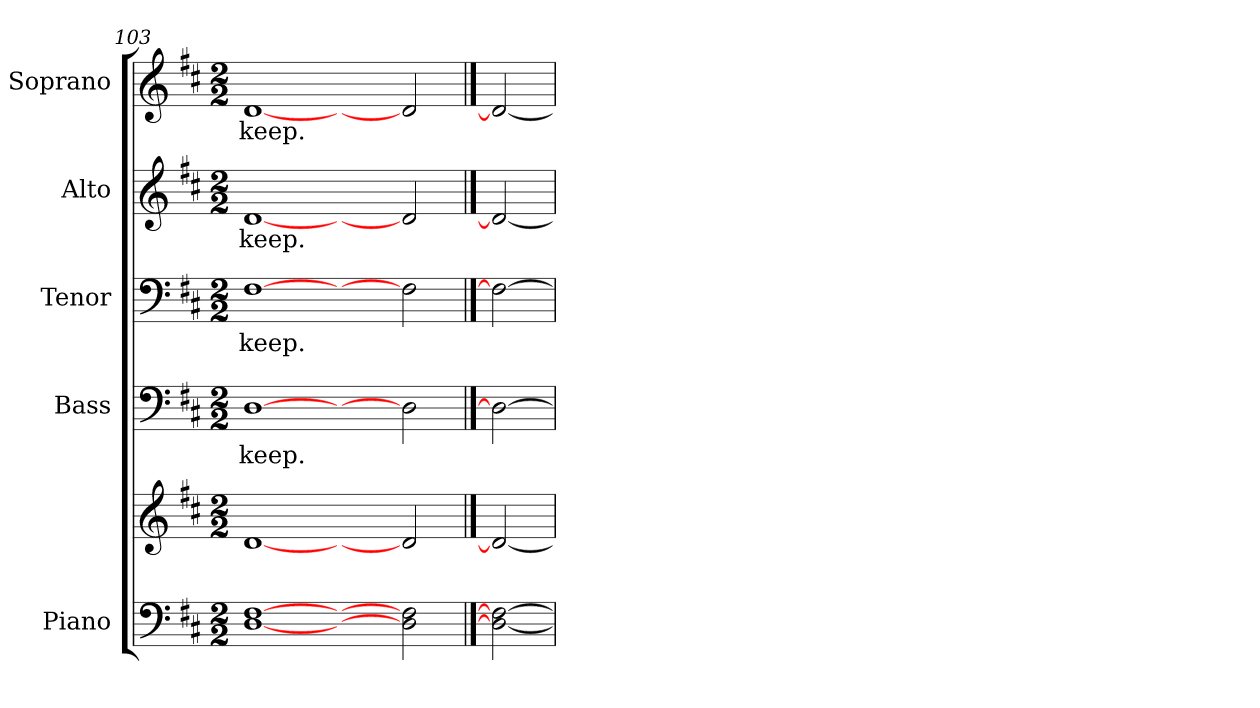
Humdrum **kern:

**kern	**kern	**kern	**text	**kern	**text	**kern	**text	**kern	**text
*part5	*part5	*part4	*part4	*part3	*part3	*part2	*part2	*part1	*part1
*staff6	*staff5	*staff4	*staff4	*staff3	*staff3	*staff2	*staff2	*staff1	*staff1
*I"Piano	*	*I"Bass	*	*I"Tenor	*	*I"Alto	*	*I"Soprano	*
*I'Pno.	*	*I'B.	*	*I'T.	*	*I'A.	*	*I'S.	*
*clefF4	*clefG2	*clefF4	*	*clefF4	*	*clefG2	*	*clefG2	*
*k[f#c#]	*k[f#c#]	*k[f#c#]	*	*k[f#c#]	*	*k[f#c#]	*	*k[f#c#]	*
*D:	*D:	*D:	*	*D:	*	*D:	*	*D:	*
*M2/2	*M2/2	*M2/2	*	*M2/2	*	*M2/2	*	*M2/2	*
=103	=103	=103	=103	=103	=103	=103	=103	=103	=103
!	!	!	!LO:LY:b:color=#000000	!	!	!	!	!	!
!	!	!	!	!	!LO:LY:b:color=#000000	!	!	!	!
!	!	!	!	!	!	!	!LO:LY:b:color=#000000	!	!
!	!	!	!	!	!	!	!	!	!LO:LY:b:color=#000000
[<1Di [>1F#i	[<1di	[>1Di	keep.	[>1F#i	keep.	[<1di	keep.	[<1di	keep.
2ryy	2ryy	2ryy	.	2ryy	.	2ryy	.	2ryy	.
2Di\] 2F#i]	2di/]	2Di\]	.	2F#i\]	.	2di/]	.	2di/]	.
==104	==104	==104	==104	==104	==104	==104	==104	==104	==104
2Di_ 2F#i_	2di_	2Di_	.	2F#i_	.	2di_	.	2di_	.
=	=	=	=	=	=	=	=	=	=
*-	*-	*-	*-	*-	*-	*-	*-	*-	*-
